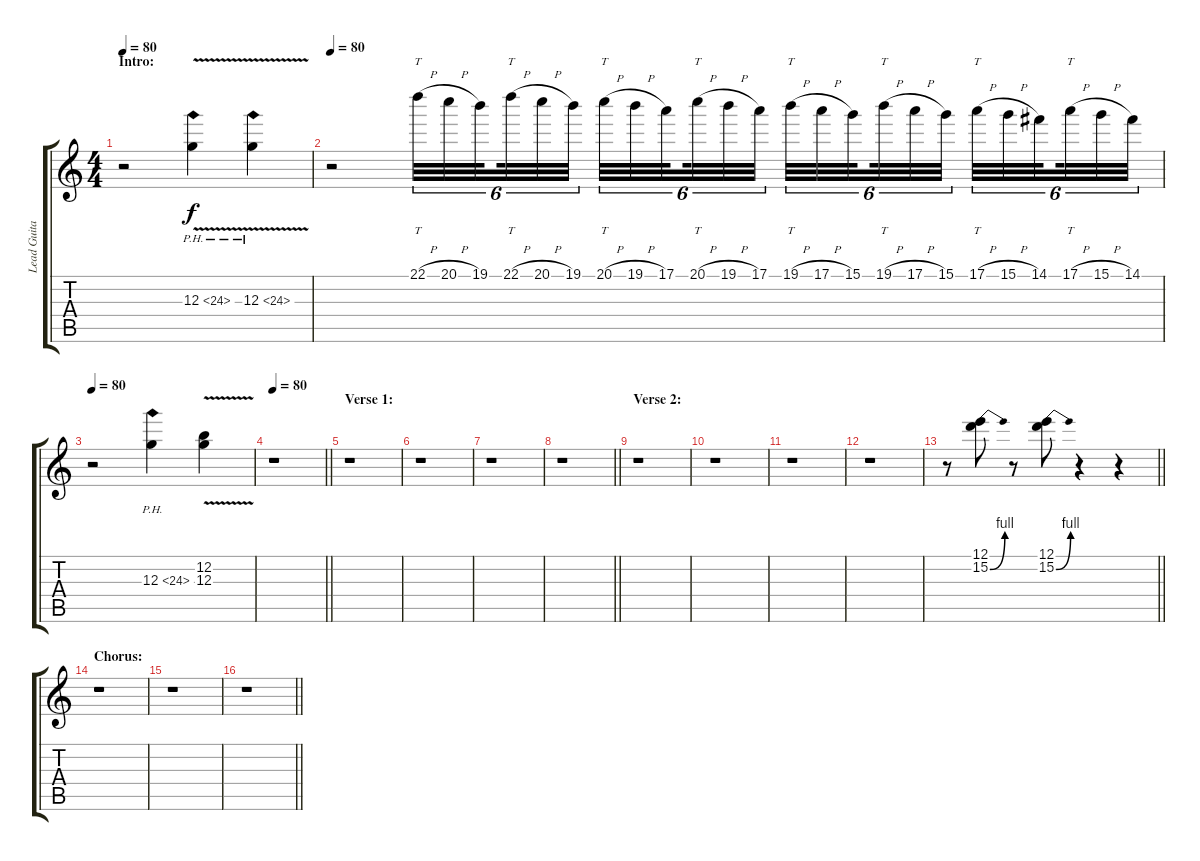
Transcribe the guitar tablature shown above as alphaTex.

\track ("Lead Guitar 1" "Lead Guita") {instrument distortionguitar}
\staff {score tabs}
\tuning (E4 B3 G3 D3 A2 E2) {hide}
\ts (4 4)
\section ("" "Intro:")
\tempo 80
\clef g2
\ks c
r.2{dy f instrument distortionguitar} 12.3{ph 12 v}.4 12.3{ph 12 v}.4 |
\tempo 80
r.2 22.1{h}.32{tt tu (6 4)} 20.1{h}.32{tu (6 4)} 19.1.32{tu (6 4) beam splitsecondary} 22.1{h}.32{tt tu (6 4)} 20.1{h}.32{tu (6 4)} 19.1.32{tu (6 4) beam splitsecondary} 20.1{h}.32{tt tu (6 4)} 19.1{h}.32{tu (6 4)} 17.1.32{tu (6 4) beam splitsecondary} 20.1{h}.32{tt tu (6 4)} 19.1{h}.32{tu (6 4)} 17.1.32{tu (6 4)} 19.1{h}.32{tt tu (6 4)} 17.1{h}.32{tu (6 4)} 15.1.32{tu (6 4) beam splitsecondary} 19.1{h}.32{tt tu (6 4)} 17.1{h}.32{tu (6 4)} 15.1.32{tu (6 4) beam splitsecondary} 17.1{h}.32{tt tu (6 4)} 15.1{h}.32{tu (6 4)} 14.1.32{tu (6 4) beam splitsecondary} 17.1{h}.32{tt tu (6 4)} 15.1{h}.32{tu (6 4)} 14.1.32{tu (6 4)} |
\tempo 80
r.2 12.3{ph 12}.4 (12.2 12.3{v}).4 |
\tempo 80
\barLineRight lightlight
r.1 |
\section ("" "Verse 1:")
r.1 |
r.1 |
r.1 |
\barLineRight lightlight
r.1 |
\section ("" "Verse 2:")
r.1 |
r.1 |
r.1 |
r.1 |
\barLineRight lightlight
r.8 (12.1 15.2{be (bend 0 0 60 4)}).8 r.8 (12.1 15.2{be (bend 0 0 60 4)}).8 r.4 r.4 |
\section ("" "Chorus:")
r.1 |
r.1 |
\barLineRight lightlight
r.1
